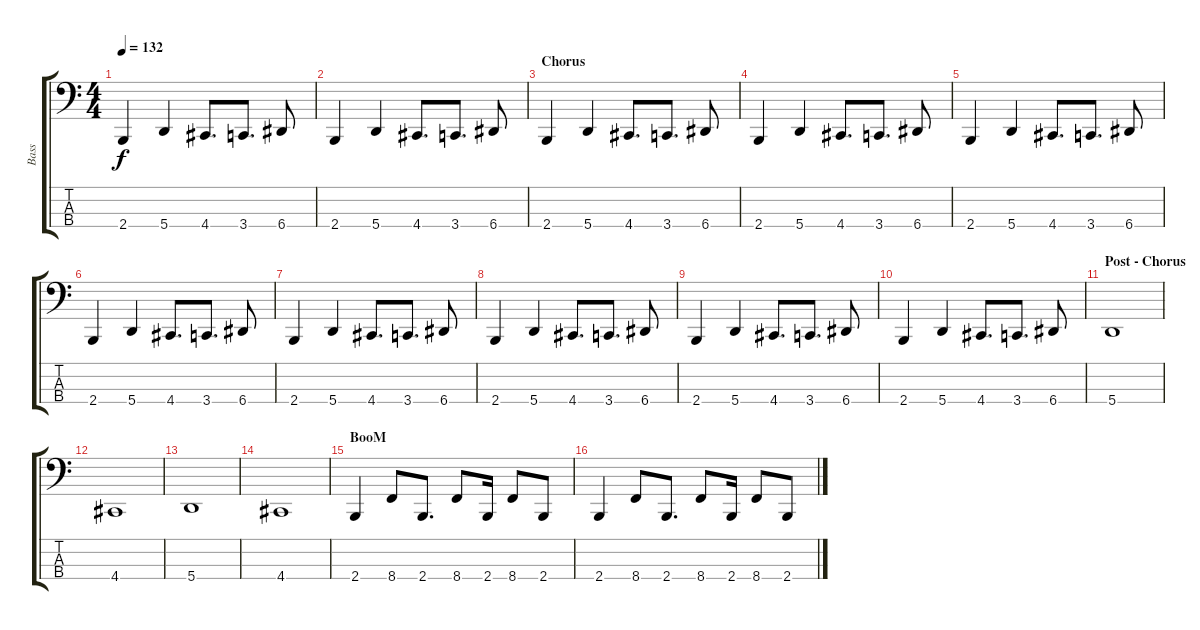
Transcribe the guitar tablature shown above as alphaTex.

\track ("Bass" "Bass") {instrument electricbassfinger}
\staff {score tabs}
\tuning (D2 A1 E1 A0) {hide}
\ts (4 4)
\tempo 132
\clef f4
\ks c
2.4.4{dy f} 5.4.4 4.4.8{d} 3.4.8{d} 6.4.8 |
2.4.4 5.4.4 4.4.8{d} 3.4.8{d} 6.4.8 |
\section ("" "Chorus")
2.4.4 5.4.4 4.4.8{d} 3.4.8{d} 6.4.8 |
2.4.4 5.4.4 4.4.8{d} 3.4.8{d} 6.4.8 |
2.4.4 5.4.4 4.4.8{d} 3.4.8{d} 6.4.8 |
2.4.4 5.4.4 4.4.8{d} 3.4.8{d} 6.4.8 |
2.4.4 5.4.4 4.4.8{d} 3.4.8{d} 6.4.8 |
2.4.4 5.4.4 4.4.8{d} 3.4.8{d} 6.4.8 |
2.4.4 5.4.4 4.4.8{d} 3.4.8{d} 6.4.8 |
2.4.4 5.4.4 4.4.8{d} 3.4.8{d} 6.4.8 |
\section ("" "Post - Chorus")
5.4.1 |
4.4.1 |
5.4.1 |
4.4.1 |
\section ("" "BooM")
2.4.4 8.4.8 2.4.8{d} 8.4.8 2.4.16 8.4.8 2.4.8 |
2.4.4 8.4.8 2.4.8{d} 8.4.8 2.4.16 8.4.8 2.4.8
